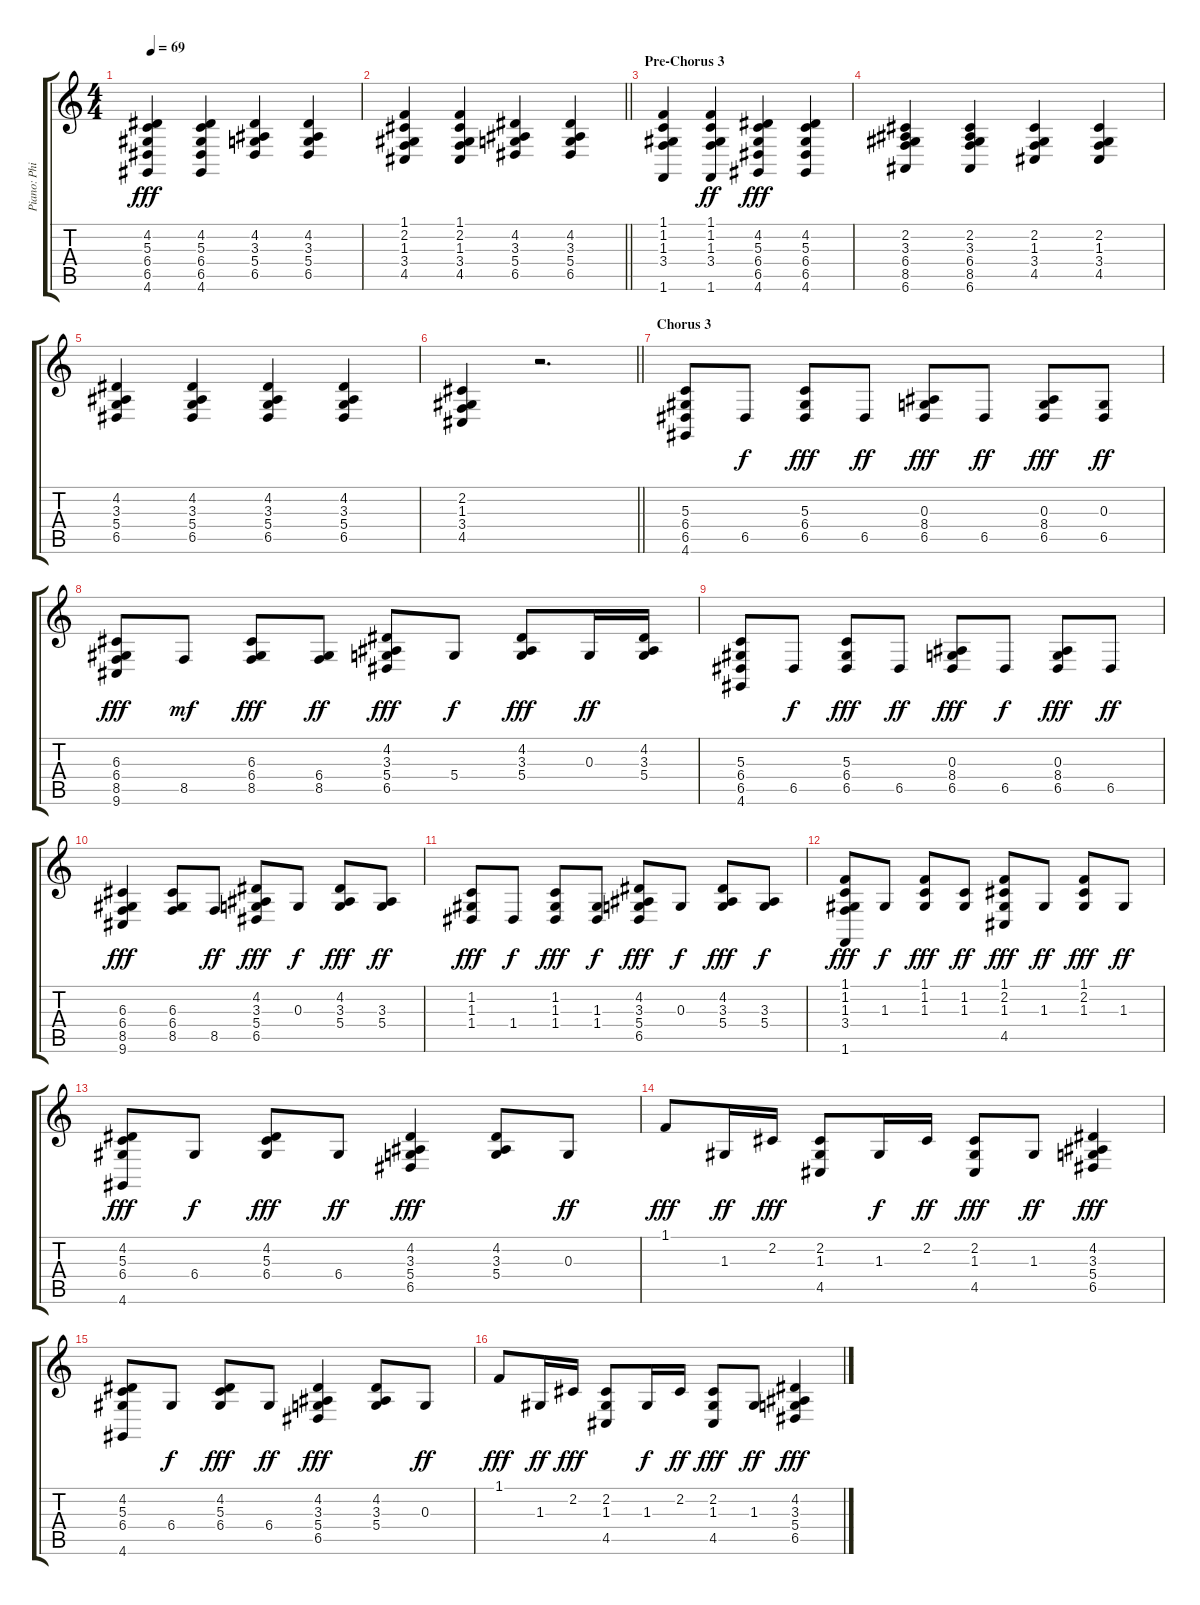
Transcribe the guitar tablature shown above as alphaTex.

\track ("Piano: Phillip Ashley" "Piano: Phi") {instrument electricgrandpiano}
\staff {score tabs}
\tuning (E4 B3 G3 D3 A2 E2) {hide}
\ts (4 4)
\tempo 69
\clef g2
\ks c
(4.2 5.3 6.4 6.5 4.6).4{dy fff} (4.2 5.3 6.4 6.5 4.6).4 (4.2 3.3 5.4 6.5).4 (4.2 3.3 5.4 6.5).4 |
\barLineRight lightlight
(1.1 2.2 1.3 3.4 4.5).4 (1.1 2.2 1.3 3.4 4.5).4 (4.2 3.3 5.4 6.5).4 (4.2 3.3 5.4 6.5).4 |
\section ("" "Pre-Chorus 3")
(1.1 1.2 1.3 3.4 1.6).4 (1.1 1.2 1.3 3.4 1.6).4{dy ff} (4.2 5.3 6.4 6.5 4.6).4{dy fff} (4.2 5.3 6.4 6.5 4.6).4 |
(2.2 3.3 6.4 8.5 6.6).4 (2.2 3.3 6.4 8.5 6.6).4 (2.2 1.3 3.4 4.5).4 (2.2 1.3 3.4 4.5).4 |
(4.2 3.3 5.4 6.5).4 (4.2 3.3 5.4 6.5).4 (4.2 3.3 5.4 6.5).4 (4.2 3.3 5.4 6.5).4 |
\barLineRight lightlight
(2.2 1.3 3.4 4.5).4 r.2{d} |
\section ("" "Chorus 3")
(5.3 6.4 6.5 4.6).8 6.5.8{dy f} (5.3 6.4 6.5).8{dy fff} 6.5.8{dy ff} (0.3 8.4 6.5).8{dy fff} 6.5.8{dy ff} (0.3 8.4 6.5).8{dy fff} (0.3 6.5).8{dy ff} |
(6.3 6.4 8.5 9.6).8{dy fff} 8.5.8{dy mf} (6.3 6.4 8.5).8{dy fff} (6.4 8.5).8{dy ff} (4.2 3.3 5.4 6.5).8{dy fff} 5.4.8{dy f} (4.2 3.3 5.4).8{dy fff} 0.3.16{dy ff} (4.2 3.3 5.4).16 |
(5.3 6.4 6.5 4.6).8 6.5.8{dy f} (5.3 6.4 6.5).8{dy fff} 6.5.8{dy ff} (0.3 8.4 6.5).8{dy fff} 6.5.8{dy f} (0.3 8.4 6.5).8{dy fff} 6.5.8{dy ff} |
(6.3 6.4 8.5 9.6).4{dy fff} (6.3 6.4 8.5).8 8.5.8{dy ff} (4.2 3.3 5.4 6.5).8{dy fff} 0.3.8{dy f} (4.2 3.3 5.4).8{dy fff} (3.3 5.4).8{dy ff} |
(1.2 1.3 1.4).8{dy fff} 1.4.8{dy f} (1.2 1.3 1.4).8{dy fff} (1.3 1.4).8{dy f} (4.2 3.3 5.4 6.5).8{dy fff} 0.3.8{dy f} (4.2 3.3 5.4).8{dy fff} (3.3 5.4).8{dy f} |
(1.1 1.2 1.3 3.4 1.6).8{dy fff} 1.3.8{dy f} (1.1 1.2 1.3).8{dy fff} (1.2 1.3).8{dy ff} (1.1 2.2 1.3 4.5).8{dy fff} 1.3.8{dy ff} (1.1 2.2 1.3).8{dy fff} 1.3.8{dy ff} |
(4.2 5.3 6.4 4.6).8{dy fff} 6.4.8{dy f} (4.2 5.3 6.4).8{dy fff} 6.4.8{dy ff} (4.2 3.3 5.4 6.5).4{dy fff} (4.2 3.3 5.4).8 0.3.8{dy ff} |
1.1.8{dy fff} 1.3.16{dy ff} 2.2.16{dy fff} (2.2 1.3 4.5).8 1.3.16{dy f} 2.2.16{dy ff} (2.2 1.3 4.5).8{dy fff} 1.3.8{dy ff} (4.2 3.3 5.4 6.5).4{dy fff} |
(4.2 5.3 6.4 4.6).8 6.4.8{dy f} (4.2 5.3 6.4).8{dy fff} 6.4.8{dy ff} (4.2 3.3 5.4 6.5).4{dy fff} (4.2 3.3 5.4).8 0.3.8{dy ff} |
1.1.8{dy fff} 1.3.16{dy ff} 2.2.16{dy fff} (2.2 1.3 4.5).8 1.3.16{dy f} 2.2.16{dy ff} (2.2 1.3 4.5).8{dy fff} 1.3.8{dy ff} (4.2 3.3 5.4 6.5).4{dy fff}
